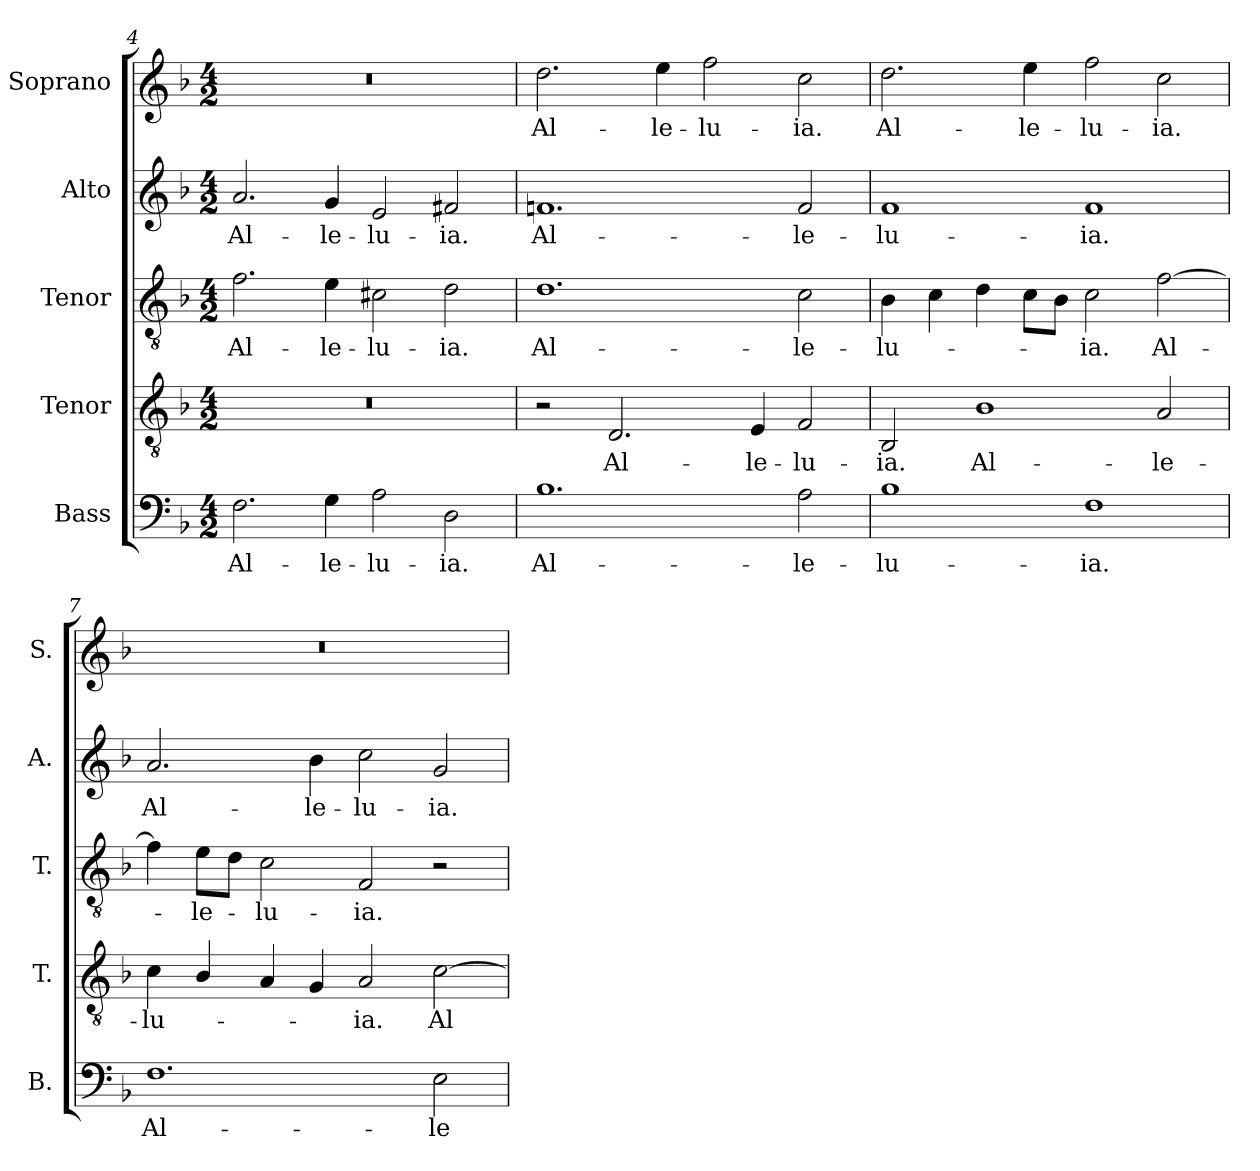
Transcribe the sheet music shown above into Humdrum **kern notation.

**kern	**text	**kern	**text	**kern	**text	**kern	**text	**kern	**text
*part5	*part5	*part4	*part4	*part3	*part3	*part2	*part2	*part1	*part1
*staff5	*staff5	*staff4	*staff4	*staff3	*staff3	*staff2	*staff2	*staff1	*staff1
*I"Bass	*	*I"Tenor	*	*I"Tenor	*	*I"Alto	*	*I"Soprano	*
*I'B.	*	*I'T.	*	*I'T.	*	*I'A.	*	*I'S.	*
*clefF4	*	*clefGv2	*	*clefGv2	*	*clefG2	*	*clefG2	*
*	*	*ITrd7c12	*	*ITrd7c12	*	*	*	*	*
*k[b-]	*	*k[b-]	*	*k[b-]	*	*k[b-]	*	*k[b-]	*
*F:	*	*F:	*	*F:	*	*F:	*	*F:	*
*M4/2	*	*M4/2	*	*M4/2	*	*M4/2	*	*M4/2	*
=4	=4	=4	=4	=4	=4	=4	=4	=4	=4
!	!LO:LY:b:color=#000000	!LO:N:vis=1	!	!	!	!	!	!	!
!	!	!	!	!	!LO:LY:b:color=#000000	!	!	!	!
!	!	!	!	!	!	!	!LO:LY:b:color=#000000	!LO:N:vis=1	!
2.Fi\	Al-	0r	.	2.Fi\	Al-	2.ai/	Al-	0r	.
!	!LO:LY:b:color=#000000	!	!	!	!	!	!	!	!
!	!	!	!	!	!LO:LY:b:color=#000000	!	!	!	!
!	!	!	!	!	!	!	!LO:LY:b:color=#000000	!	!
4Gi\	-le-	.	.	4Ei\	-le-	4gi/	-le-	.	.
!	!LO:LY:b:color=#000000	!	!	!	!	!	!	!	!
!	!	!	!	!	!LO:LY:b:color=#000000	!	!	!	!
!	!	!	!	!	!	!	!LO:LY:b:color=#000000	!	!
2Ai\	-lu-	.	.	2C#Xi\	-lu-	2ei/	-lu-	.	.
!	!LO:LY:b:color=#000000	!	!	!	!	!	!	!	!
!	!	!	!	!	!LO:LY:b:color=#000000	!	!	!	!
!	!	!	!	!	!	!	!LO:LY:b:color=#000000	!	!
2Di\	-ia.	.	.	2Di\	-ia.	2f#Xi/	-ia.	.	.
!!LO:LB:g=z
=5	=5	=5	=5	=5	=5	=5	=5	=5	=5
!	!LO:LY:b:color=#000000	!	!	!	!	!	!	!	!
!	!	!	!	!	!LO:LY:b:color=#000000	!	!	!	!
!	!	!	!	!	!	!	!LO:LY:b:color=#000000	!	!
!	!	!	!	!	!	!	!	!	!LO:LY:b:color=#000000
1.B-i	Al-	2r	.	1.Di	Al-	1.fni	Al-	2.ddi\	Al-
!	!	!	!LO:LY:b:color=#000000	!	!	!	!	!	!
.	.	2.DDi/	Al-	.	.	.	.	.	.
!	!	!	!	!	!	!	!	!	!LO:LY:b:color=#000000
.	.	.	.	.	.	.	.	4eei\	-le-
!	!	!	!	!	!	!	!	!	!LO:LY:b:color=#000000
.	.	.	.	.	.	.	.	2ffi\	-lu-
!	!	!	!LO:LY:b:color=#000000	!	!	!	!	!	!
.	.	4EEi/	-le-	.	.	.	.	.	.
!	!LO:LY:b:color=#000000	!	!	!	!	!	!	!	!
!	!	!	!LO:LY:b:color=#000000	!	!	!	!	!	!
!	!	!	!	!	!LO:LY:b:color=#000000	!	!	!	!
!	!	!	!	!	!	!	!LO:LY:b:color=#000000	!	!
!	!	!	!	!	!	!	!	!	!LO:LY:b:color=#000000
2Ai\	-le-	2FFi/	-lu-	2Ci\	-le-	2fi/	-le-	2cci\	-ia.
=6	=6	=6	=6	=6	=6	=6	=6	=6	=6
!	!LO:LY:b:color=#000000	!	!	!	!	!	!	!	!
!	!	!	!LO:LY:b:color=#000000	!	!	!	!	!	!
!	!	!	!	!	!LO:LY:b:color=#000000	!	!	!	!
!	!	!	!	!	!	!	!LO:LY:b:color=#000000	!	!
!	!	!	!	!	!	!	!	!	!LO:LY:b:color=#000000
1B-i	-lu-	2BBB-i/	-ia.	4BB-i\	-lu-	1fi	-lu-	2.ddi\	Al-
.	.	.	.	4Ci\	.	.	.	.	.
!	!	!	!LO:LY:b:color=#000000	!	!	!	!	!	!
.	.	1BB-i	Al-	4Di\	.	.	.	.	.
!	!	!	!	!	!	!	!	!	!LO:LY:b:color=#000000
.	.	.	.	8Ci\L	.	.	.	4eei\	-le-
.	.	.	.	8BB-i\J	.	.	.	.	.
!	!LO:LY:b:color=#000000	!	!	!	!	!	!	!	!
!	!	!	!	!	!LO:LY:b:color=#000000	!	!	!	!
!	!	!	!	!	!	!	!LO:LY:b:color=#000000	!	!
!	!	!	!	!	!	!	!	!	!LO:LY:b:color=#000000
1Fi	-ia.	.	.	2Ci\	-ia.	1fi	-ia.	2ffi\	-lu-
!	!	!	!LO:LY:b:color=#000000	!	!	!	!	!	!
!	!	!	!	!	!LO:LY:b:color=#000000	!	!	!	!
!	!	!	!	!	!	!	!	!	!LO:LY:b:color=#000000
.	.	2AAi/	-le-	[2Fi\	Al-	.	.	2cci\	-ia.
=7	=7	=7	=7	=7	=7	=7	=7	=7	=7
!	!LO:LY:b:color=#000000	!	!	!	!	!	!	!	!
!	!	!	!LO:LY:b:color=#000000	!	!	!	!	!	!
!	!	!	!	!	!	!	!LO:LY:b:color=#000000	!LO:N:vis=1	!
1.Fi	Al-	4Ci\	-lu-	4Fi\]	.	2.ai/	Al-	0r	.
!	!	!	!	!	!LO:LY:b:color=#000000	!	!	!	!
.	.	4BB-i/	.	8Ei\L	-le-	.	.	.	.
.	.	.	.	8Di\J	.	.	.	.	.
!	!	!	!	!	!LO:LY:b:color=#000000	!	!	!	!
.	.	4AAi/	.	2Ci\	-lu-	.	.	.	.
!	!	!	!	!	!	!	!LO:LY:b:color=#000000	!	!
.	.	4GGi/	.	.	.	4b-i\	-le-	.	.
!	!	!	!LO:LY:b:color=#000000	!	!	!	!	!	!
!	!	!	!	!	!LO:LY:b:color=#000000	!	!	!	!
!	!	!	!	!	!	!	!LO:LY:b:color=#000000	!	!
.	.	2AAi/	-ia.	2FFi/	-ia.	2cci\	-lu-	.	.
!	!LO:LY:b:color=#000000	!	!	!	!	!	!	!	!
!	!	!	!LO:LY:b:color=#000000	!	!	!	!	!	!
!	!	!	!	!	!	!	!LO:LY:b:color=#000000	!	!
2Ei\	-le-	[2Ci\	Al-	2r	.	2gi/	-ia.	.	.
=	=	=	=	=	=	=	=	=	=
*-	*-	*-	*-	*-	*-	*-	*-	*-	*-
